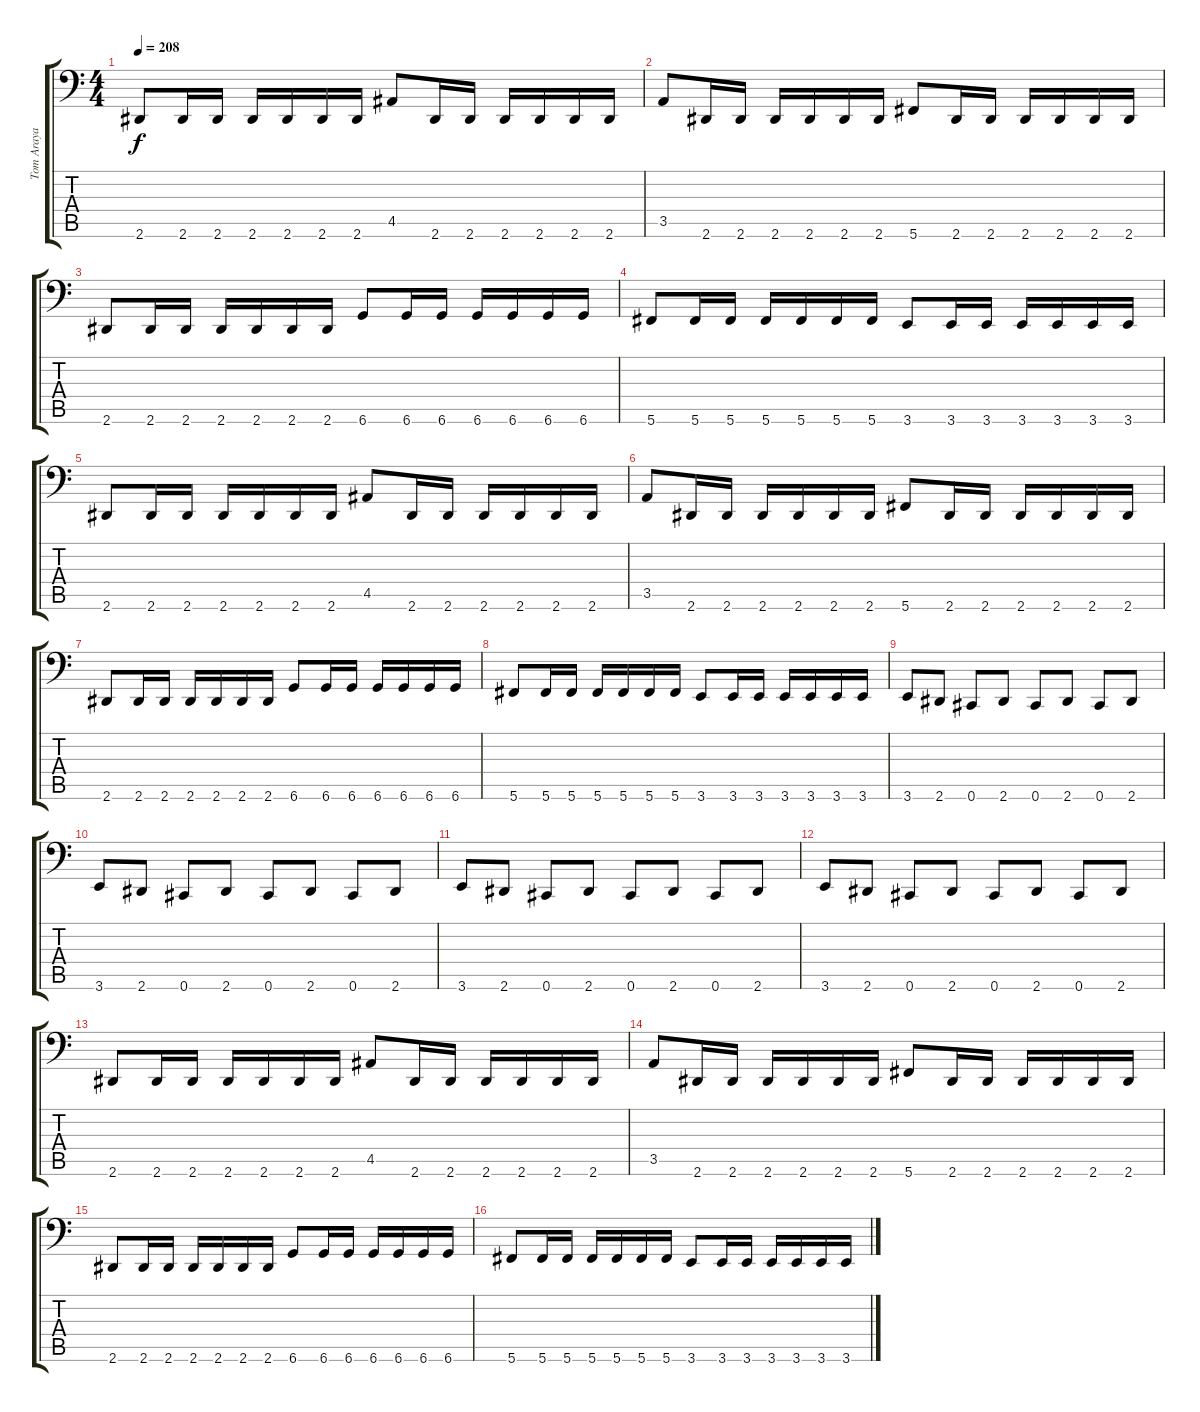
\track ("Tom Araya" "Tom Araya") {instrument electricbasspick}
\staff {score tabs}
\tuning (Db3 Ab2 E2 B1 Gb1 Db1) {hide}
\ts (4 4)
\tempo 208
\clef f4
\ks c
2.6.8{dy f} 2.6.16 2.6.16 2.6.16 2.6.16 2.6.16 2.6.16 4.5.8 2.6.16 2.6.16 2.6.16 2.6.16 2.6.16 2.6.16 |
3.5.8 2.6.16 2.6.16 2.6.16 2.6.16 2.6.16 2.6.16 5.6.8 2.6.16 2.6.16 2.6.16 2.6.16 2.6.16 2.6.16 |
2.6.8 2.6.16 2.6.16 2.6.16 2.6.16 2.6.16 2.6.16 6.6.8 6.6.16 6.6.16 6.6.16 6.6.16 6.6.16 6.6.16 |
5.6.8 5.6.16 5.6.16 5.6.16 5.6.16 5.6.16 5.6.16 3.6.8 3.6.16 3.6.16 3.6.16 3.6.16 3.6.16 3.6.16 |
2.6.8 2.6.16 2.6.16 2.6.16 2.6.16 2.6.16 2.6.16 4.5.8 2.6.16 2.6.16 2.6.16 2.6.16 2.6.16 2.6.16 |
3.5.8 2.6.16 2.6.16 2.6.16 2.6.16 2.6.16 2.6.16 5.6.8 2.6.16 2.6.16 2.6.16 2.6.16 2.6.16 2.6.16 |
2.6.8 2.6.16 2.6.16 2.6.16 2.6.16 2.6.16 2.6.16 6.6.8 6.6.16 6.6.16 6.6.16 6.6.16 6.6.16 6.6.16 |
5.6.8 5.6.16 5.6.16 5.6.16 5.6.16 5.6.16 5.6.16 3.6.8 3.6.16 3.6.16 3.6.16 3.6.16 3.6.16 3.6.16 |
3.6.8 2.6.8 0.6.8 2.6.8 0.6.8 2.6.8 0.6.8 2.6.8 |
3.6.8 2.6.8 0.6.8 2.6.8 0.6.8 2.6.8 0.6.8 2.6.8 |
3.6.8 2.6.8 0.6.8 2.6.8 0.6.8 2.6.8 0.6.8 2.6.8 |
3.6.8 2.6.8 0.6.8 2.6.8 0.6.8 2.6.8 0.6.8 2.6.8 |
2.6.8 2.6.16 2.6.16 2.6.16 2.6.16 2.6.16 2.6.16 4.5.8 2.6.16 2.6.16 2.6.16 2.6.16 2.6.16 2.6.16 |
3.5.8 2.6.16 2.6.16 2.6.16 2.6.16 2.6.16 2.6.16 5.6.8 2.6.16 2.6.16 2.6.16 2.6.16 2.6.16 2.6.16 |
2.6.8 2.6.16 2.6.16 2.6.16 2.6.16 2.6.16 2.6.16 6.6.8 6.6.16 6.6.16 6.6.16 6.6.16 6.6.16 6.6.16 |
5.6.8 5.6.16 5.6.16 5.6.16 5.6.16 5.6.16 5.6.16 3.6.8 3.6.16 3.6.16 3.6.16 3.6.16 3.6.16 3.6.16
